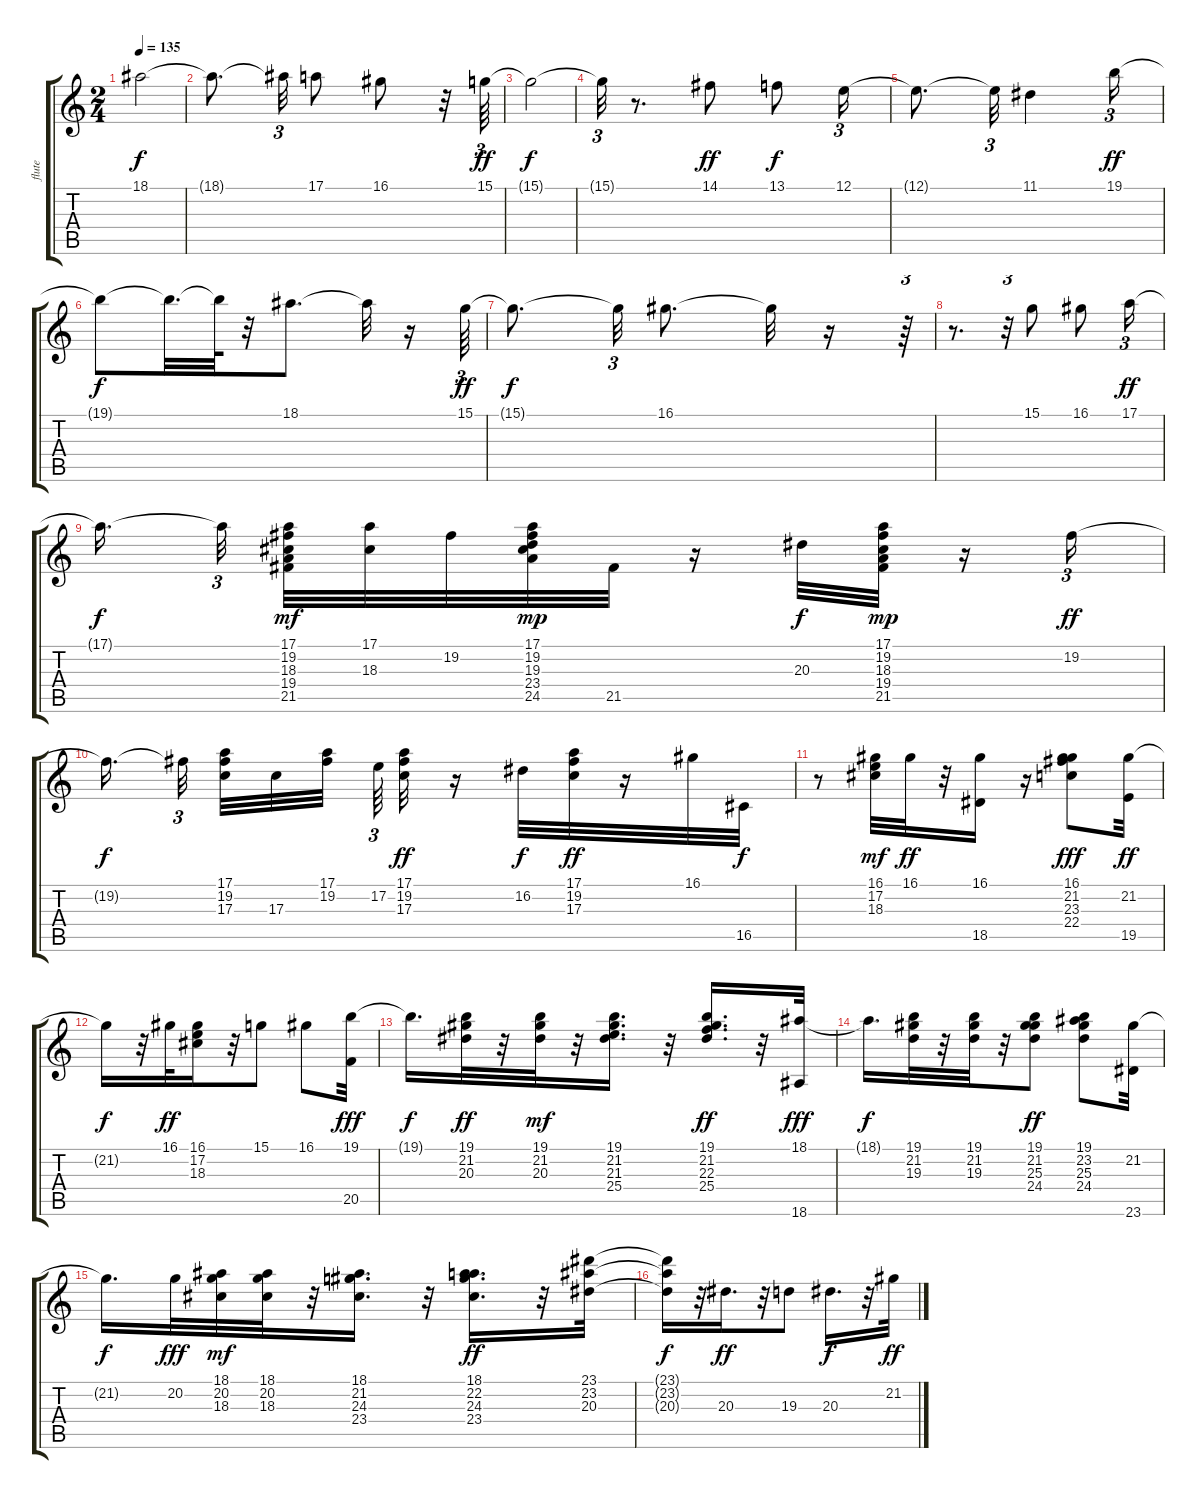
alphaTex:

\track ("flute" "flute") {instrument flute}
\staff {score tabs}
\tuning (E4 B3 G3 D3 A2 E2) {hide}
\ts (2 4)
\tempo 135
\clef g2
\ks c
18.1{t}.2{dy f} |
18.1{t}.8{d} 18.1{t}.32{tu (3 2)} 17.1.8 16.1.8 r.32 15.1.64{tu (3 2) dy ff} |
15.1{t}.2{dy f} |
15.1{t}.32{tu (3 2)} r.8{d} 14.1.8{dy ff} 13.1.8{dy f} 12.1.16{tu (3 2)} |
12.1{t}.8{d} 12.1{t}.32{tu (3 2)} 11.1.4 19.1.16{tu (3 2) dy ff} |
19.1{t}.8{dy f} 19.1{t}.32{d} 19.1{t}.64 r.32 18.1.8{d} 18.1{t}.32 r.16 15.1.64{tu (3 2) dy ff} |
15.1{t}.8{d dy f} 15.1{t}.32{tu (3 2)} 16.1.8{d} 16.1{t}.32 r.16 r.64{tu (3 2)} |
r.8{d} r.32{tu (3 2)} 15.1.8{volume 8} 16.1.8 17.1.16{tu (3 2) dy ff} |
17.1{t}.16{d dy f} 17.1{t}.32{tu (3 2)} (17.1 19.2 18.3 19.4 21.5).32{dy mf} (17.1 18.3).32 19.2.32 (17.1 19.2 19.3 23.4 24.5).32{dy mp} 21.5.32 r.16 20.3.32{dy f} (17.1 19.2 18.3 19.4 21.5).32{dy mp} r.16 19.2.16{tu (3 2) dy ff} |
19.2{t}.16{d dy f} 19.2{t}.32{tu (3 2)} (17.1 19.2 17.3).32 17.3.32 (17.1 19.2).32 17.2.64{tu (3 2)} (17.1 19.2 17.3).32{dy ff} r.16 16.2.32{dy f} (17.1 19.2 17.3).32{dy ff} r.16 16.1.32 16.5.32{dy f} |
r.8 (16.1 17.2 18.3).32{dy mf} 16.1.32{dy ff} r.32 (16.1 18.5).16 r.16 (16.1 21.2 23.3 22.4).8{dy fff} (21.2 19.5).32{dy ff} |
21.2{t}.16{dy f} r.32 16.1.32{dy ff} (16.1 17.2 18.3).16 r.32 15.1.8 16.1.8 (19.1 20.5).32{dy fff} |
19.1{t}.16{d dy f} (19.1 21.2 20.3).32{dy ff} r.32 (19.1 21.2 20.3).32{dy mf} r.32 (19.1 21.2 21.3 25.4).16{d} r.32 (19.1 21.2 22.3 25.4).16{d dy ff} r.32 (18.1 18.6).32{dy fff} |
18.1{t}.16{d dy f} (19.1 21.2 19.3).32 r.32 (19.1 21.2 19.3).32 r.32 (19.1 21.2 25.3 24.4).8{dy ff} (19.1 23.2 25.3 24.4).8 (21.2 23.6).32 |
21.2{t}.16{d dy f} 20.2.32{dy fff} (18.1 20.2 18.3).32{dy mf} (18.1 20.2 18.3).32 r.32 (18.1 21.2 24.3 23.4).16{d} r.32 (18.1 22.2 24.3 23.4).16{d dy ff} r.32 (23.1 23.2 20.3).32 |
(23.1{t} 23.2{t} 20.3{t}).16{dy f} r.32 20.3.16{d dy ff} r.32 19.3.8 20.3.16{d dy f} r.32 21.2.32{dy ff}
